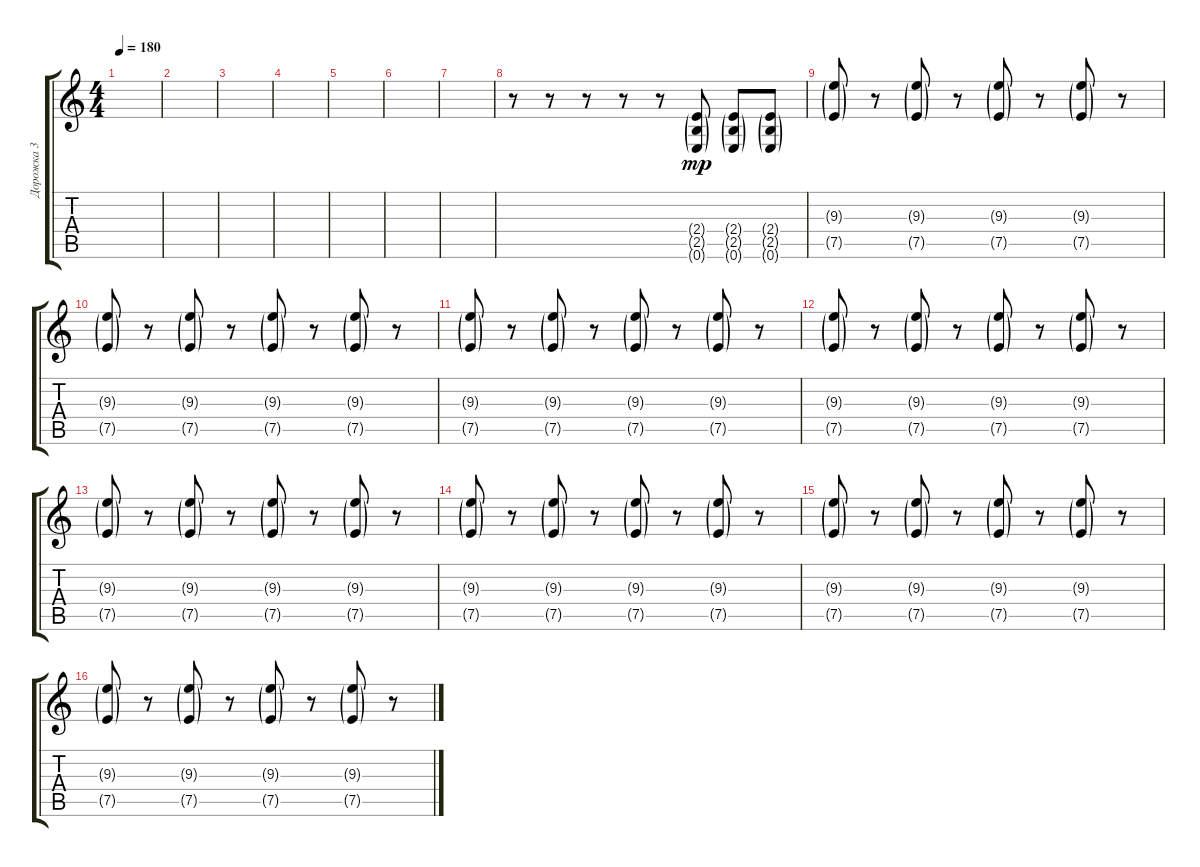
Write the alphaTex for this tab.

\track ("Дорожка 3" "Дорожка 3") {instrument distortionguitar}
\staff {score tabs}
\tuning (E4 B3 G3 D3 A2 E2) {hide}
\ts (4 4)
\tempo 180
\clef g2
\ks c
|
|
|
|
|
|
|
r.8 r.8 r.8 r.8 r.8 (2.4{g} 2.5{g} 0.6{g}).8{dy mp} (2.4{g} 2.5{g} 0.6{g}).8 (2.4{g} 2.5{g} 0.6{g}).8 |
(9.3{g} 7.5{g}).8 r.8 (9.3{g} 7.5{g}).8 r.8 (9.3{g} 7.5{g}).8 r.8 (9.3{g} 7.5{g}).8 r.8 |
(9.3{g} 7.5{g}).8 r.8 (9.3{g} 7.5{g}).8 r.8 (9.3{g} 7.5{g}).8 r.8 (9.3{g} 7.5{g}).8 r.8 |
(9.3{g} 7.5{g}).8 r.8 (9.3{g} 7.5{g}).8 r.8 (9.3{g} 7.5{g}).8 r.8 (9.3{g} 7.5{g}).8 r.8 |
(9.3{g} 7.5{g}).8 r.8 (9.3{g} 7.5{g}).8 r.8 (9.3{g} 7.5{g}).8 r.8 (9.3{g} 7.5{g}).8 r.8 |
(9.3{g} 7.5{g}).8 r.8 (9.3{g} 7.5{g}).8 r.8 (9.3{g} 7.5{g}).8 r.8 (9.3{g} 7.5{g}).8 r.8 |
(9.3{g} 7.5{g}).8 r.8 (9.3{g} 7.5{g}).8 r.8 (9.3{g} 7.5{g}).8 r.8 (9.3{g} 7.5{g}).8 r.8 |
(9.3{g} 7.5{g}).8 r.8 (9.3{g} 7.5{g}).8 r.8 (9.3{g} 7.5{g}).8 r.8 (9.3{g} 7.5{g}).8 r.8 |
(9.3{g} 7.5{g}).8 r.8 (9.3{g} 7.5{g}).8 r.8 (9.3{g} 7.5{g}).8 r.8 (9.3{g} 7.5{g}).8 r.8
